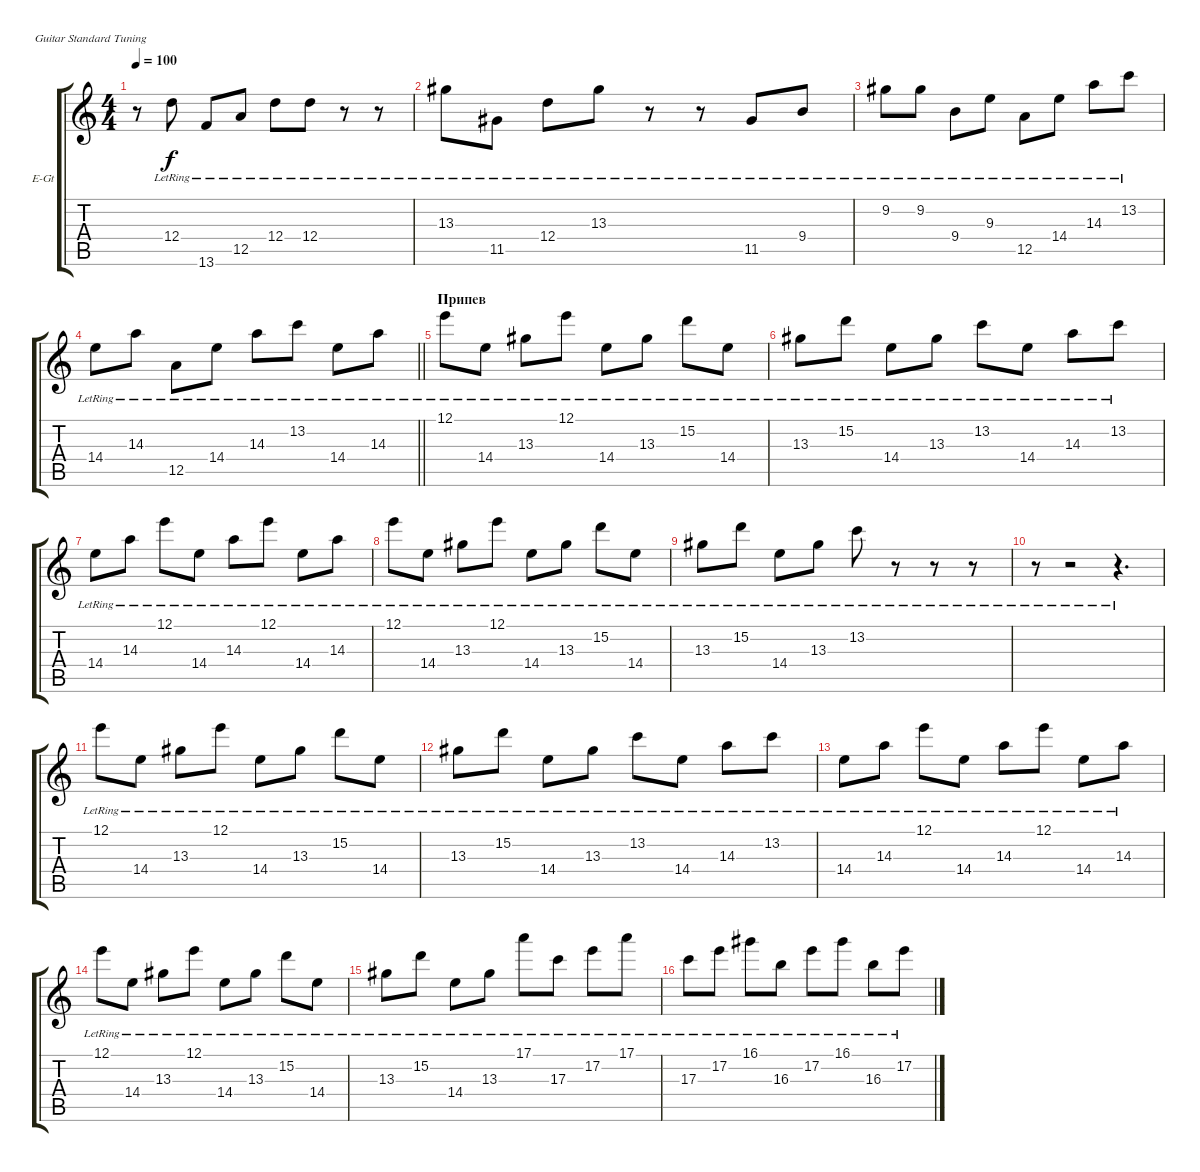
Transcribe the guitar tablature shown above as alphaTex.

\bracketExtendMode groupsimilarinstruments
\firstSystemTrackNameOrientation horizontal
\otherSystemsTrackNameOrientation horizontal
\track ("Г. Каспарян" "E-Gt") {instrument electricguitarclean}
\staff {score tabs}
\tuning (E4 B3 G3 D3 A2 E2)
\ts (4 4)
\tempo 100
\clef g2
\scale
0.333333
\ks c
r.8{dy f} 12.4{lr}.8 13.6{lr}.8 12.5{lr}.8 12.4{lr}.8 12.4{lr}.8 r.8 r.8 |
\scale
0.333333 13.3{lr}.8 11.5{lr}.8 12.4{lr}.8 13.3{lr}.8 r.8 r.8 11.5{lr}.8 9.4{lr}.8 |
\scale
0.333333 9.2{lr}.8 9.2{lr}.8 9.4{lr}.8 9.3{lr}.8 12.5{lr}.8 14.4{lr}.8 14.3{lr}.8 13.2{lr}.8 |
\scale
0.333333
\barLineRight lightlight
14.4{lr}.8 14.3{lr}.8 12.5{lr}.8 14.4{lr}.8 14.3{lr}.8 13.2{lr}.8 14.4{lr}.8 14.3{lr}.8 |
\section ("" "Припев")
\scale
0.333333 12.1{lr}.8 14.4{lr}.8 13.3{lr}.8 12.1{lr}.8 14.4{lr}.8 13.3{lr}.8 15.2{lr}.8 14.4{lr}.8 |
\scale
0.333333 13.3{lr}.8 15.2{lr}.8 14.4{lr}.8 13.3{lr}.8 13.2{lr}.8 14.4{lr}.8 14.3{lr}.8 13.2{lr}.8 |
\scale
0.333333 14.4{lr}.8 14.3{lr}.8 12.1{lr}.8 14.4{lr}.8 14.3{lr}.8 12.1{lr}.8 14.4{lr}.8 14.3{lr}.8 |
\scale
0.333333 12.1{lr}.8 14.4{lr}.8 13.3{lr}.8 12.1{lr}.8 14.4{lr}.8 13.3{lr}.8 15.2{lr}.8 14.4{lr}.8 |
\scale
0.333333 13.3{lr}.8 15.2{lr}.8 14.4{lr}.8 13.3{lr}.8 13.2{lr}.8 r.8 r.8 r.8 |
\scale
0.333333 r.8 r.2 r.4{d} |
\scale
0.333333 12.1{lr}.8 14.4{lr}.8 13.3{lr}.8 12.1{lr}.8 14.4{lr}.8 13.3{lr}.8 15.2{lr}.8 14.4{lr}.8 |
\scale
0.333333 13.3{lr}.8 15.2{lr}.8 14.4{lr}.8 13.3{lr}.8 13.2{lr}.8 14.4{lr}.8 14.3{lr}.8 13.2{lr}.8 |
\scale
0.333333 14.4{lr}.8 14.3{lr}.8 12.1{lr}.8 14.4{lr}.8 14.3{lr}.8 12.1{lr}.8 14.4{lr}.8 14.3{lr}.8 |
\scale
0.333333 12.1{lr}.8 14.4{lr}.8 13.3{lr}.8 12.1{lr}.8 14.4{lr}.8 13.3{lr}.8 15.2{lr}.8 14.4{lr}.8 |
\scale
0.333333 13.3{lr}.8 15.2{lr}.8 14.4{lr}.8 13.3{lr}.8 17.1{lr}.8 17.3{lr}.8 17.2{lr}.8 17.1{lr}.8 |
\scale
0.333333 17.3{lr}.8 17.2{lr}.8 16.1{lr}.8 16.3{lr}.8 17.2{lr}.8 16.1{lr}.8 16.3{lr}.8 17.2{lr}.8
